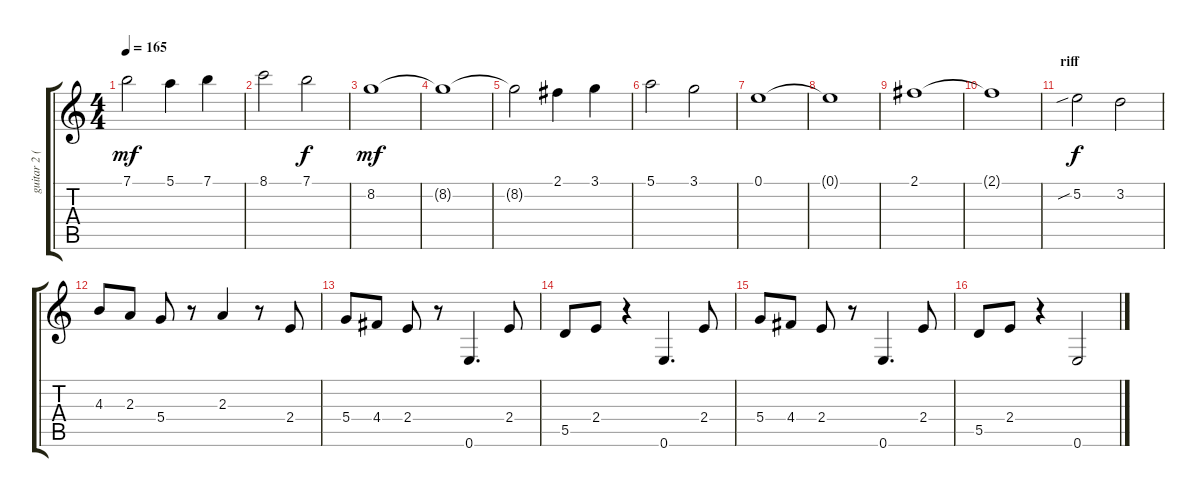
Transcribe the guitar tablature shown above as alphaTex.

\track ("guitar 2 (Blackmore)" "guitar 2 (") {instrument overdrivenguitar}
\staff {score tabs}
\tuning (E4 B3 G3 D3 A2 E2) {hide}
\ts (4 4)
\tempo 165
\clef g2
\ks c
7.1{t}.2{dy mf} 5.1.4 7.1.4 |
8.1.2 7.1.2{dy f} |
8.2.1{dy mf} |
8.2{t}.1 |
8.2{t}.2 2.1.4 3.1.4 |
5.1.2 3.1.2 |
0.1.1 |
0.1{t}.1 |
2.1.1 |
2.1{t}.1 |
\section ("" "riff")
5.2{sib}.2{dy f} 3.2.2 |
4.3.8 2.3.8 5.4.8 r.8 2.3.4 r.8 2.4.8 |
5.4.8 4.4.8 2.4.8 r.8 0.6.4{d} 2.4.8 |
5.5.8 2.4.8 r.4 0.6.4{d} 2.4.8 |
5.4.8 4.4.8 2.4.8 r.8 0.6.4{d} 2.4.8 |
5.5.8 2.4.8 r.4 0.6.2
